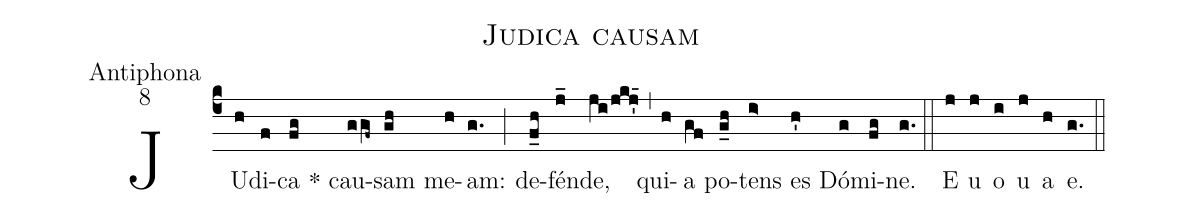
name:Judica causam;
office-part:Antiphona;
mode:8;
%%
(c4) JU(h)di(f)ca(fg) * cau(ggf~)sam(gh) me(h)am:(g.) (;) de(f_h)fén(j_)de,(ji/jkj'_15) (,) qui(h)a(gf) po(g_h)tens(i>) es(h') Dó(g)mi(fg)ne.(g.) (::) E(j) u(j) o(i) u(j) a(h) e.(g.) (::)
